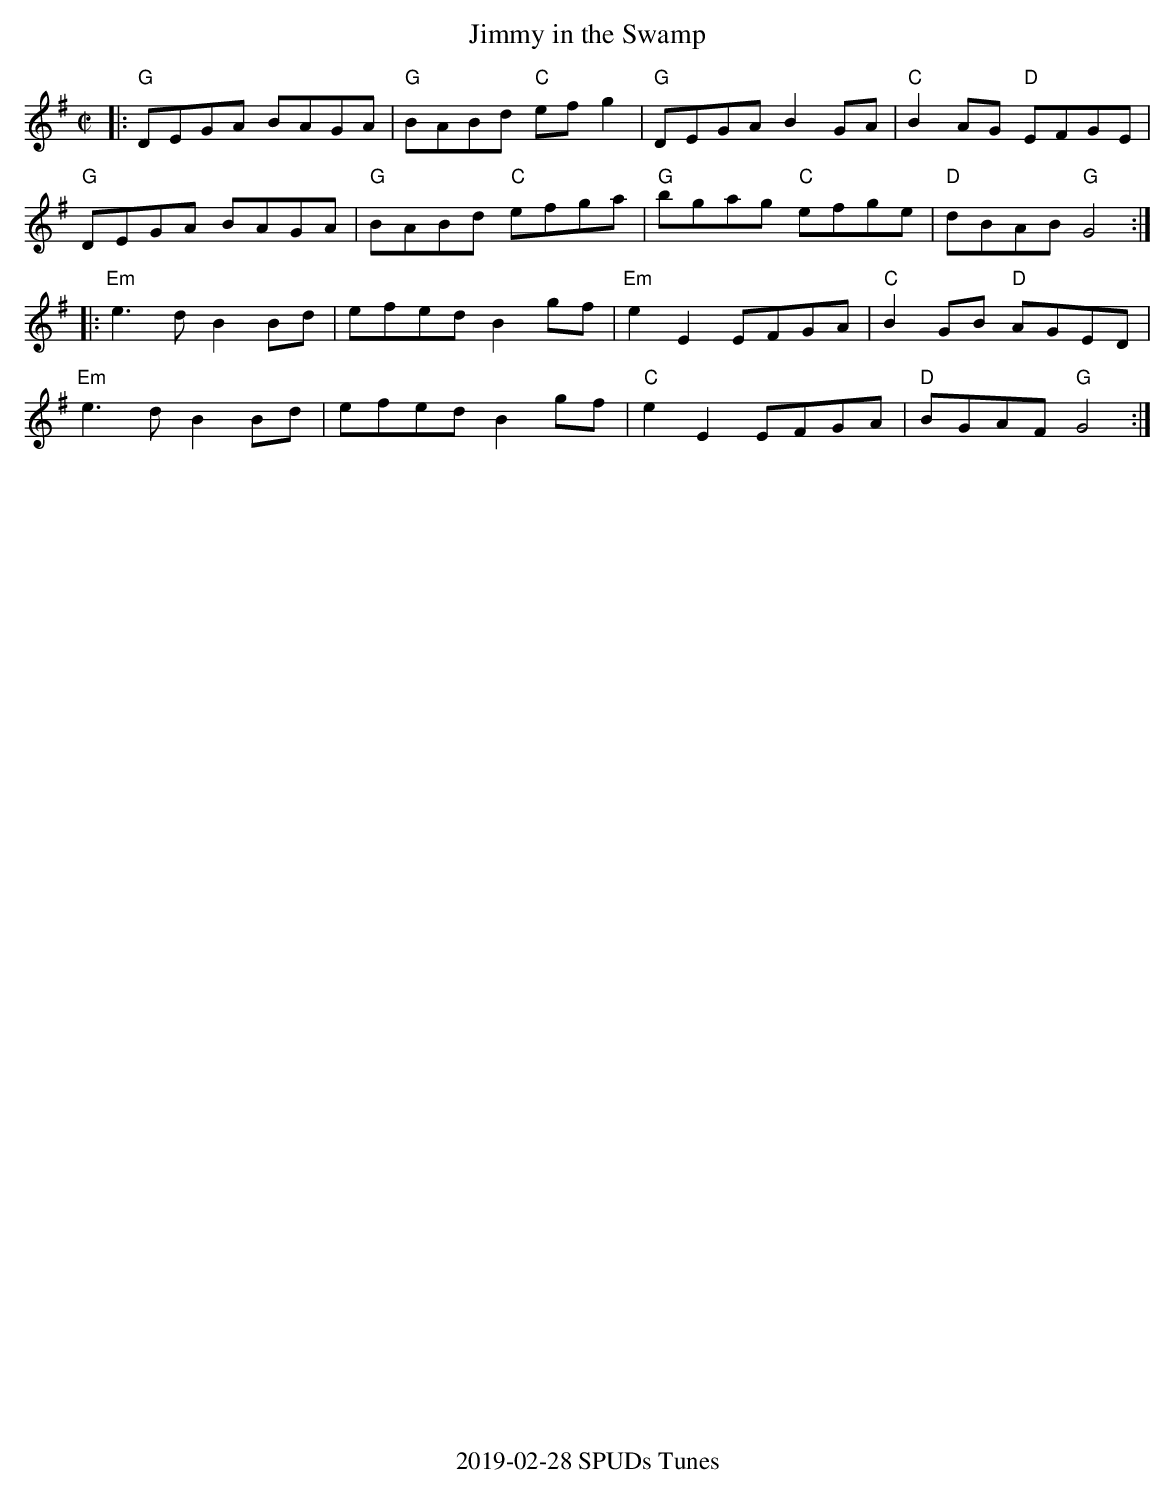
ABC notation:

X:1
T:Jimmy in the Swamp
M:C|
L:1/8
K:G
|:"G"DEGA BAGA|"G"BABd "C"efg2|"G"DEGA B2 GA|"C"B2 AG "D"EFGE|
"G"DEGA BAGA|"G"BABd "C"efga|"G"bgag "C" efge|"D"dBAB "G"G4:|
|:"Em" e3d B2Bd|efed B2 gf|"Em"e2 E2 EFGA|"C"B2 GB "D"AGED|
"Em" e3d B2Bd|efed B2 gf|"C"e2 E2 EFGA|"D"BGAF "G"G4:|
